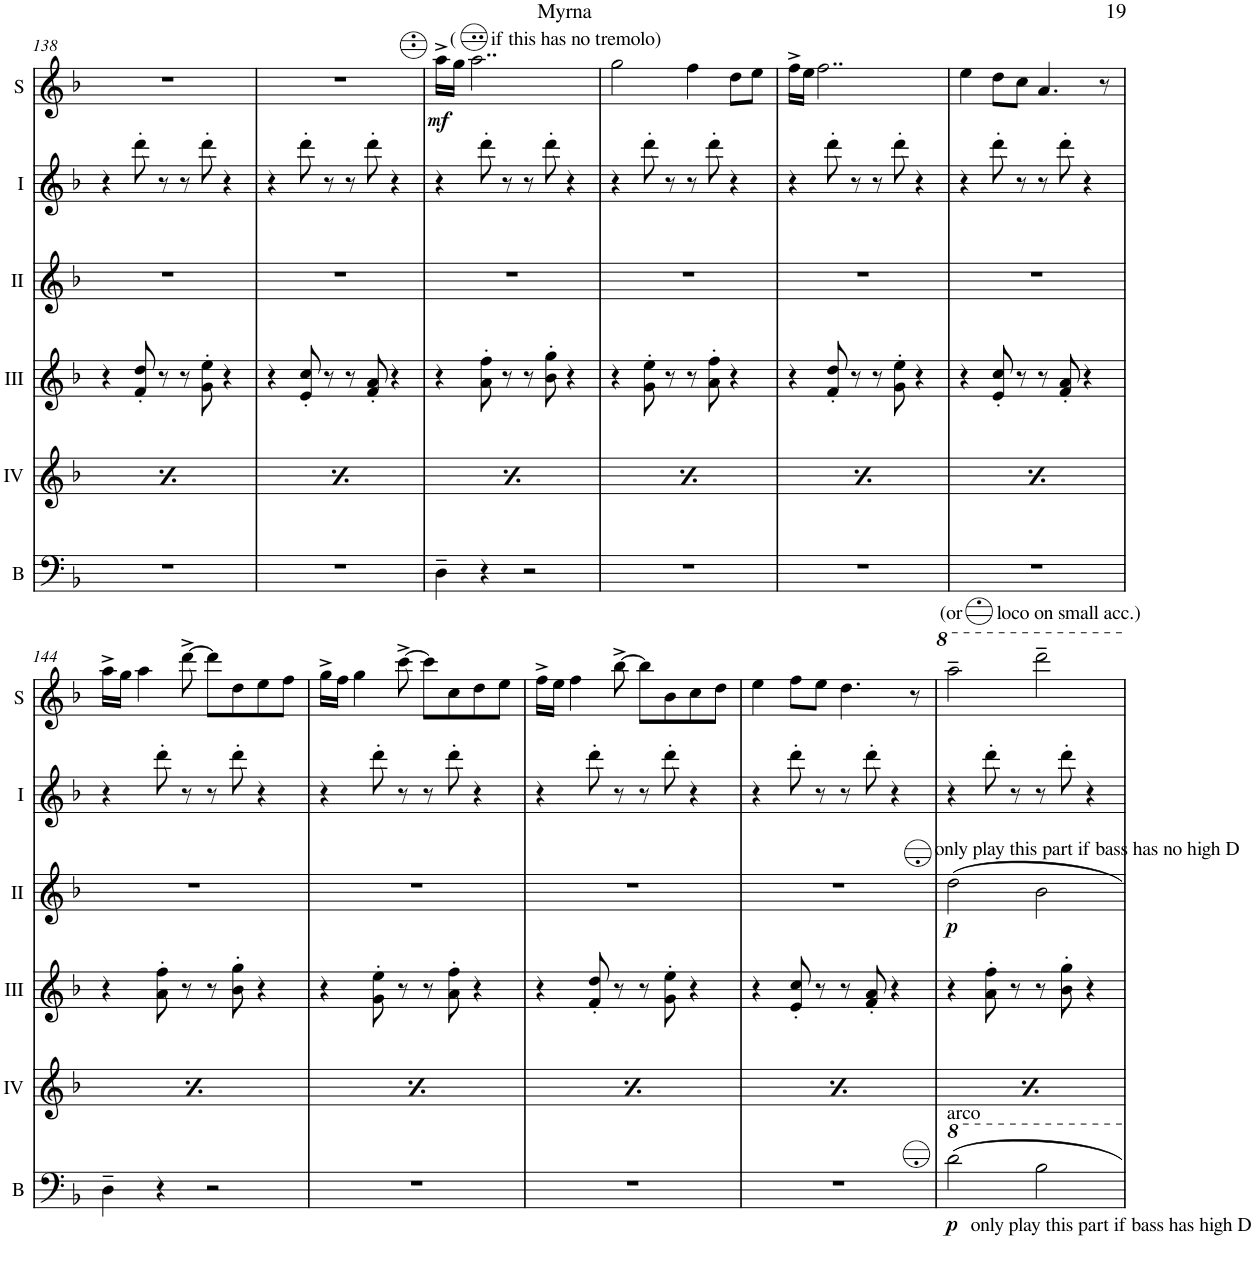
**kern	**dynam	**kern	**dynam	**kern	**kern	**dynam	**kern	**kern	**dynam
*part6	*part6	*part5	*part5	*part4	*part3	*part3	*part2	*part1	*part1
*staff6	*staff6	*staff5	*staff5	*staff4	*staff3	*staff3	*staff2	*staff1	*staff1
*I"Bass	*	*I"Acc. 4	*	*I"Acc. 3	*I"Acc. 2	*	*I"Acc. 1	*I"Solo	*
*I'B	*	*	*	*	*	*	*	*I'S	*
!!LO:PB:g=z
*clefF4	*	*clefG2	*	*clefG2	*clefG2	*	*clefG2	*clefG2	*
*Trd7c12	*	*Trd7c12	*	*	*	*	*Trd7c12	*	*
*k[b-]	*	*k[b-]	*	*k[b-]	*k[b-]	*	*k[b-]	*k[b-]	*
*M4/4	*	*M4/4	*	*M4/4	*M4/4	*	*M4/4	*M4/4	*
=138	=138	=138	=138	=138	=138	=138	=138	=138	=138
!	!	!	!LO:DY:b	!	!	!	!	!	!
1r	.	8dd'\L	p	4r	1r	.	4r	1r	.
.	.	8dd'\	.	.	.	.	.	.	.
.	.	8dd'\	.	8f/' 8dd/'	.	.	8ddd'\	.	.
.	.	8dd'\J	.	8r	.	.	8r	.	.
.	.	8dd'\L	.	8r	.	.	8r	.	.
.	.	8dd'\	.	8g\' 8ee\'	.	.	8ddd'\	.	.
.	.	8dd'\	.	4r	.	.	4r	.	.
.	.	8dd'\J	.	.	.	.	.	.	.
=139	=139	=139	=139	=139	=139	=139	=139	=139	=139
!	!	!	!LO:DY:b	!	!	!	!	!	!
1r	.	8dd'\L	p	4r	1r	.	4r	1r	.
.	.	8dd'\	.	.	.	.	.	.	.
.	.	8dd'\	.	8e/' 8cc/'	.	.	8ddd'\	.	.
.	.	8dd'\J	.	8r	.	.	8r	.	.
.	.	8dd'\L	.	8r	.	.	8r	.	.
.	.	8dd'\	.	8f/' 8a/'	.	.	8ddd'\	.	.
.	.	8dd'\	.	4r	.	.	4r	.	.
.	.	8dd'\J	.	.	.	.	.	.	.
=140	=140	=140	=140	=140	=140	=140	=140	=140	=140
!	!	!	!	!	!	!	!	!LO:TX:a:t=(       if this has no tremolo)	!
!	!	!	!LO:DY:b	!	!	!	!	!	!LO:DY:b
4D~\	.	8dd'\L	p	4r	1r	.	4r	16aa^\LL	mf
.	.	.	.	.	.	.	.	16gg\JJ	.
.	.	8dd'\	.	.	.	.	.	2..aa\	.
4r	.	8dd'\	.	8a\' 8ff\'	.	.	8ddd'\	.	.
.	.	8dd'\J	.	8r	.	.	8r	.	.
2r	.	8dd'\L	.	8r	.	.	8r	.	.
.	.	8dd'\	.	8b-\' 8gg\'	.	.	8ddd'\	.	.
.	.	8dd'\	.	4r	.	.	4r	.	.
.	.	8dd'\J	.	.	.	.	.	.	.
=141	=141	=141	=141	=141	=141	=141	=141	=141	=141
!	!	!	!LO:DY:b	!	!	!	!	!	!
1r	.	8dd'\L	p	4r	1r	.	4r	2gg\	.
.	.	8dd'\	.	.	.	.	.	.	.
.	.	8dd'\	.	8g\' 8ee\'	.	.	8ddd'\	.	.
.	.	8dd'\J	.	8r	.	.	8r	.	.
.	.	8dd'\L	.	8r	.	.	8r	4ff\	.
.	.	8dd'\	.	8a\' 8ff\'	.	.	8ddd'\	.	.
.	.	8dd'\	.	4r	.	.	4r	8dd\L	.
.	.	8dd'\J	.	.	.	.	.	8ee\J	.
=142	=142	=142	=142	=142	=142	=142	=142	=142	=142
!	!	!	!LO:DY:b	!	!	!	!	!	!
1r	.	8dd'\L	p	4r	1r	.	4r	16ff^\LL	.
.	.	.	.	.	.	.	.	16ee\JJ	.
.	.	8dd'\	.	.	.	.	.	2..ff\	.
.	.	8dd'\	.	8f/' 8dd/'	.	.	8ddd'\	.	.
.	.	8dd'\J	.	8r	.	.	8r	.	.
.	.	8dd'\L	.	8r	.	.	8r	.	.
.	.	8dd'\	.	8g\' 8ee\'	.	.	8ddd'\	.	.
.	.	8dd'\	.	4r	.	.	4r	.	.
.	.	8dd'\J	.	.	.	.	.	.	.
=143	=143	=143	=143	=143	=143	=143	=143	=143	=143
!	!	!	!LO:DY:b	!	!	!	!	!	!
1r	.	8dd'\L	p	4r	1r	.	4r	4ee\	.
.	.	8dd'\	.	.	.	.	.	.	.
.	.	8dd'\	.	8e/' 8cc/'	.	.	8ddd'\	8dd\L	.
.	.	8dd'\J	.	8r	.	.	8r	8cc\J	.
.	.	8dd'\L	.	8r	.	.	8r	4.a/	.
.	.	8dd'\	.	8f/' 8a/'	.	.	8ddd'\	.	.
.	.	8dd'\	.	4r	.	.	4r	.	.
.	.	8dd'\J	.	.	.	.	.	8r	.
!!LO:LB:g=z
=144	=144	=144	=144	=144	=144	=144	=144	=144	=144
!	!	!	!LO:DY:b	!	!	!	!	!	!
4D~\	.	8dd'\L	p	4r	1r	.	4r	16aa^\LL	.
.	.	.	.	.	.	.	.	16gg\JJ	.
.	.	8dd'\	.	.	.	.	.	4aa\	.
4r	.	8dd'\	.	8a\' 8ff\'	.	.	8ddd'\	.	.
.	.	8dd'\J	.	8r	.	.	8r	[8ddd^\	.
2r	.	8dd'\L	.	8r	.	.	8r	8ddd\L]	.
.	.	8dd'\	.	8b-\' 8gg\'	.	.	8ddd'\	8dd\	.
.	.	8dd'\	.	4r	.	.	4r	8ee\	.
.	.	8dd'\J	.	.	.	.	.	8ff\J	.
=145	=145	=145	=145	=145	=145	=145	=145	=145	=145
!	!	!	!LO:DY:b	!	!	!	!	!	!
1r	.	8dd'\L	p	4r	1r	.	4r	16gg^\LL	.
.	.	.	.	.	.	.	.	16ff\JJ	.
.	.	8dd'\	.	.	.	.	.	4gg\	.
.	.	8dd'\	.	8g\' 8ee\'	.	.	8ddd'\	.	.
.	.	8dd'\J	.	8r	.	.	8r	[8ccc^\	.
.	.	8dd'\L	.	8r	.	.	8r	8ccc\L]	.
.	.	8dd'\	.	8a\' 8ff\'	.	.	8ddd'\	8cc\	.
.	.	8dd'\	.	4r	.	.	4r	8dd\	.
.	.	8dd'\J	.	.	.	.	.	8ee\J	.
=146	=146	=146	=146	=146	=146	=146	=146	=146	=146
!	!	!	!LO:DY:b	!	!	!	!	!	!
1r	.	8dd'\L	p	4r	1r	.	4r	16ff^\LL	.
.	.	.	.	.	.	.	.	16ee\JJ	.
.	.	8dd'\	.	.	.	.	.	4ff\	.
.	.	8dd'\	.	8f/' 8dd/'	.	.	8ddd'\	.	.
.	.	8dd'\J	.	8r	.	.	8r	[8bb-^\	.
.	.	8dd'\L	.	8r	.	.	8r	8bb-\L]	.
.	.	8dd'\	.	8g\' 8ee\'	.	.	8ddd'\	8b-\	.
.	.	8dd'\	.	4r	.	.	4r	8cc\	.
.	.	8dd'\J	.	.	.	.	.	8dd\J	.
=147	=147	=147	=147	=147	=147	=147	=147	=147	=147
!	!	!	!LO:DY:b	!	!	!	!	!	!
1r	.	8dd'\L	p	4r	1r	.	4r	4ee\	.
.	.	8dd'\	.	.	.	.	.	.	.
.	.	8dd'\	.	8e/' 8cc/'	.	.	8ddd'\	8ff\L	.
.	.	8dd'\J	.	8r	.	.	8r	8ee\J	.
.	.	8dd'\L	.	8r	.	.	8r	4.dd\	.
.	.	8dd'\	.	8f/' 8a/'	.	.	8ddd'\	.	.
.	.	8dd'\	.	4r	.	.	4r	.	.
.	.	8dd'\J	.	.	.	.	.	8r	.
=148	=148	=148	=148	=148	=148	=148	=148	=148	=148
!	!	!	!	!	!	!	!	!LO:TX:a:t=(or       loco on small acc.)	!
!	!	!	!	!	!LO:TX:a:t=only play this part if bass has no high D	!	!	!	!
!LO:TX:b:t=only play this part if bass has high D	!	!	!	!	!	!	!	!	!
!LO:TX:a:t=arco	!	!	!	!	!	!	!	!	!
!	!LO:DY:b	!	!LO:DY:b	!	!	!LO:DY:b	!	!	!
2dd\	p	8dd'\L	p	4r	2d\	p	4r	2aaa~\	.
.	.	8dd'\	.	.	.	.	.	.	.
.	.	8dd'\	.	8a\' 8ff\'	.	.	8ddd'\	.	.
.	.	8dd'\J	.	8r	.	.	8r	.	.
2b-\	.	8dd'\L	.	8r	2B-\	.	8r	2dddd~\	.
.	.	8dd'\	.	8b-\' 8gg\'	.	.	8ddd'\	.	.
.	.	8dd'\	.	4r	.	.	4r	.	.
.	.	8dd'\J	.	.	.	.	.	.	.
=	=	=	=	=	=	=	=	=	=
*-	*-	*-	*-	*-	*-	*-	*-	*-	*-
